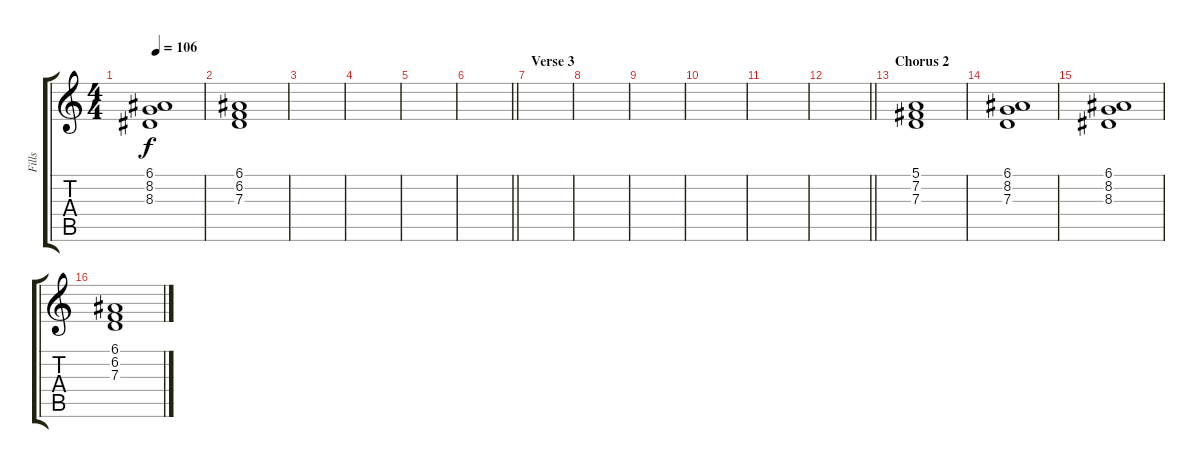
\track ("Fills" "Fills") {instrument choiraahs}
\staff {score tabs}
\tuning (E4 B3 G3 D3 A2 E2) {hide}
\ts (4 4)
\tempo 106
\clef g2
\ks c
(6.1 8.2 8.3).1{dy f} |
(6.1 6.2 7.3).1 |
|
|
|
\barLineRight lightlight
|
\section ("" "Verse 3")
|
|
|
|
|
\barLineRight lightlight
|
\section ("" "Chorus 2")
(5.1 7.2 7.3).1 |
(6.1 8.2 7.3).1 |
(6.1 8.2 8.3).1 |
(6.1 6.2 7.3).1
